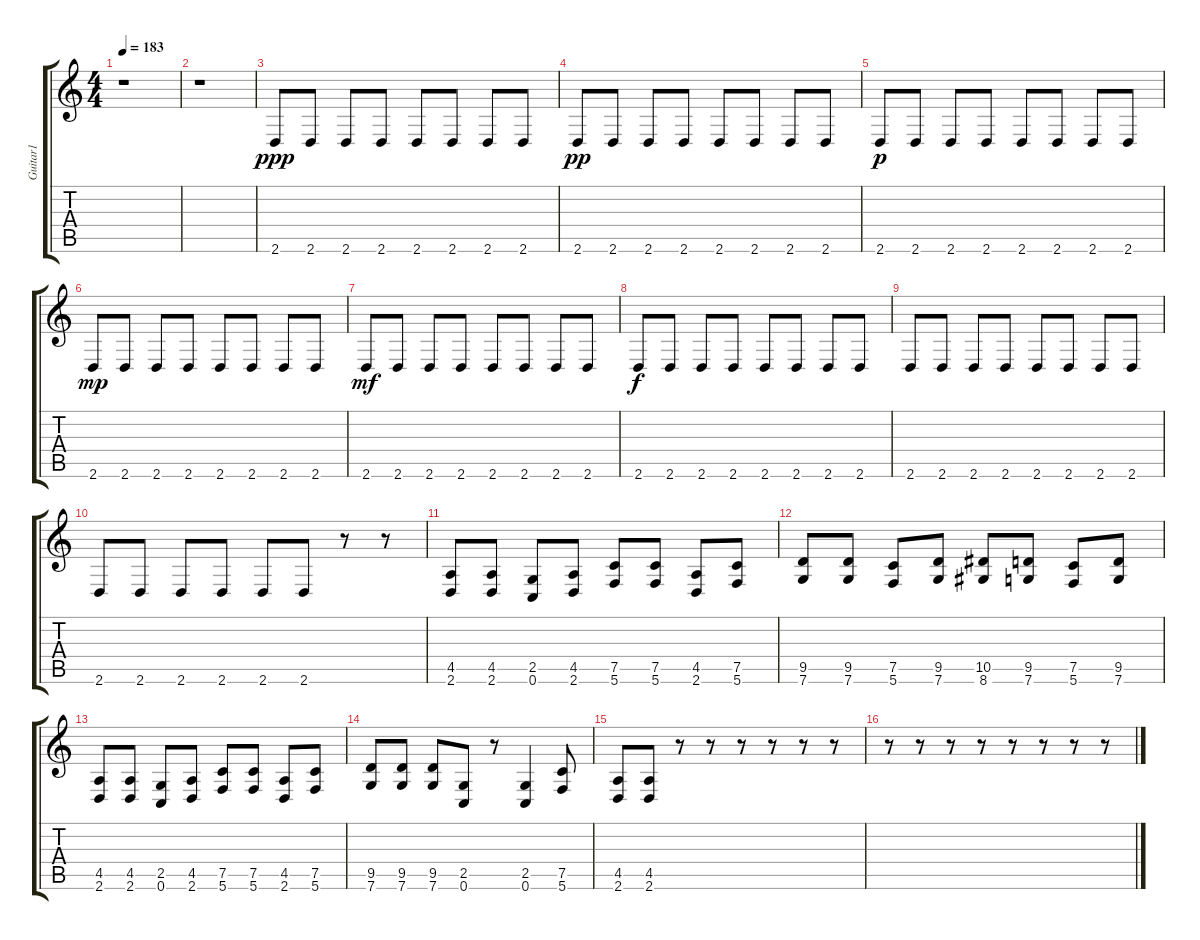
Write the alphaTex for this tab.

\track ("Guitar1" "Guitar1") {instrument distortionguitar}
\staff {score tabs}
\tuning (C4 G3 Eb3 Bb2 F2 C2) {hide}
\ts (4 4)
\tempo 183
\clef g2
\ks c
r.1{dy f} |
r.1 |
2.6.8{dy ppp} 2.6.8 2.6.8 2.6.8 2.6.8 2.6.8 2.6.8 2.6.8 |
2.6.8{dy pp} 2.6.8 2.6.8 2.6.8 2.6.8 2.6.8 2.6.8 2.6.8 |
2.6.8{dy p} 2.6.8 2.6.8 2.6.8 2.6.8 2.6.8 2.6.8 2.6.8 |
2.6.8{dy mp} 2.6.8 2.6.8 2.6.8 2.6.8 2.6.8 2.6.8 2.6.8 |
2.6.8{dy mf} 2.6.8 2.6.8 2.6.8 2.6.8 2.6.8 2.6.8 2.6.8 |
2.6.8{dy f} 2.6.8 2.6.8 2.6.8 2.6.8 2.6.8 2.6.8 2.6.8 |
2.6.8 2.6.8 2.6.8 2.6.8 2.6.8 2.6.8 2.6.8 2.6.8 |
2.6.8 2.6.8 2.6.8 2.6.8 2.6.8 2.6.8 r.8 r.8 |
(4.5 2.6).8 (4.5 2.6).8 (2.5 0.6).8 (4.5 2.6).8 (7.5 5.6).8 (7.5 5.6).8 (4.5 2.6).8 (7.5 5.6).8 |
(9.5 7.6).8 (9.5 7.6).8 (7.5 5.6).8 (9.5 7.6).8 (10.5 8.6).8 (9.5 7.6).8 (7.5 5.6).8 (9.5 7.6).8 |
(4.5 2.6).8 (4.5 2.6).8 (2.5 0.6).8 (4.5 2.6).8 (7.5 5.6).8 (7.5 5.6).8 (4.5 2.6).8 (7.5 5.6).8 |
(9.5 7.6).8 (9.5 7.6).8 (9.5 7.6).8 (2.5 0.6).8 r.8 (2.5 0.6).4 (7.5 5.6).8 |
(4.5 2.6).8 (4.5 2.6).8 r.8 r.8 r.8 r.8 r.8 r.8 |
r.8 r.8 r.8 r.8 r.8 r.8 r.8 r.8
